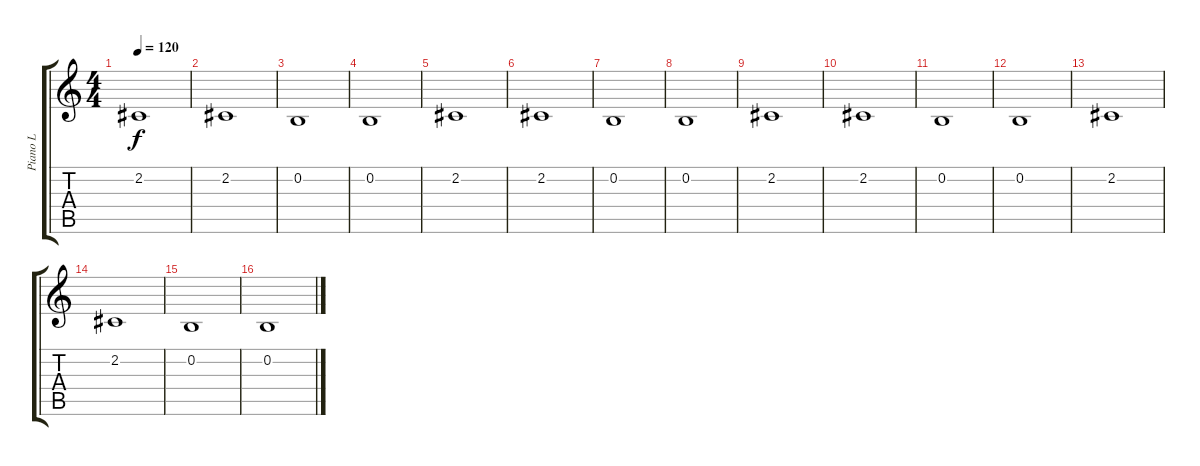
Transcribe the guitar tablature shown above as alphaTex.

\track ("Piano L" "Piano L") {instrument brightacousticpiano}
\staff {score tabs}
\tuning (E4 B3 G3 D3 A2 E2) {hide}
\ts (4 4)
\tempo 120
\clef g2
\ks c
2.2.1{dy f instrument brightacousticpiano} |
2.2.1 |
0.2.1 |
0.2.1 |
2.2.1 |
2.2.1 |
0.2.1 |
0.2.1 |
2.2.1 |
2.2.1 |
0.2.1 |
0.2.1 |
2.2.1 |
2.2.1 |
0.2.1 |
0.2.1
